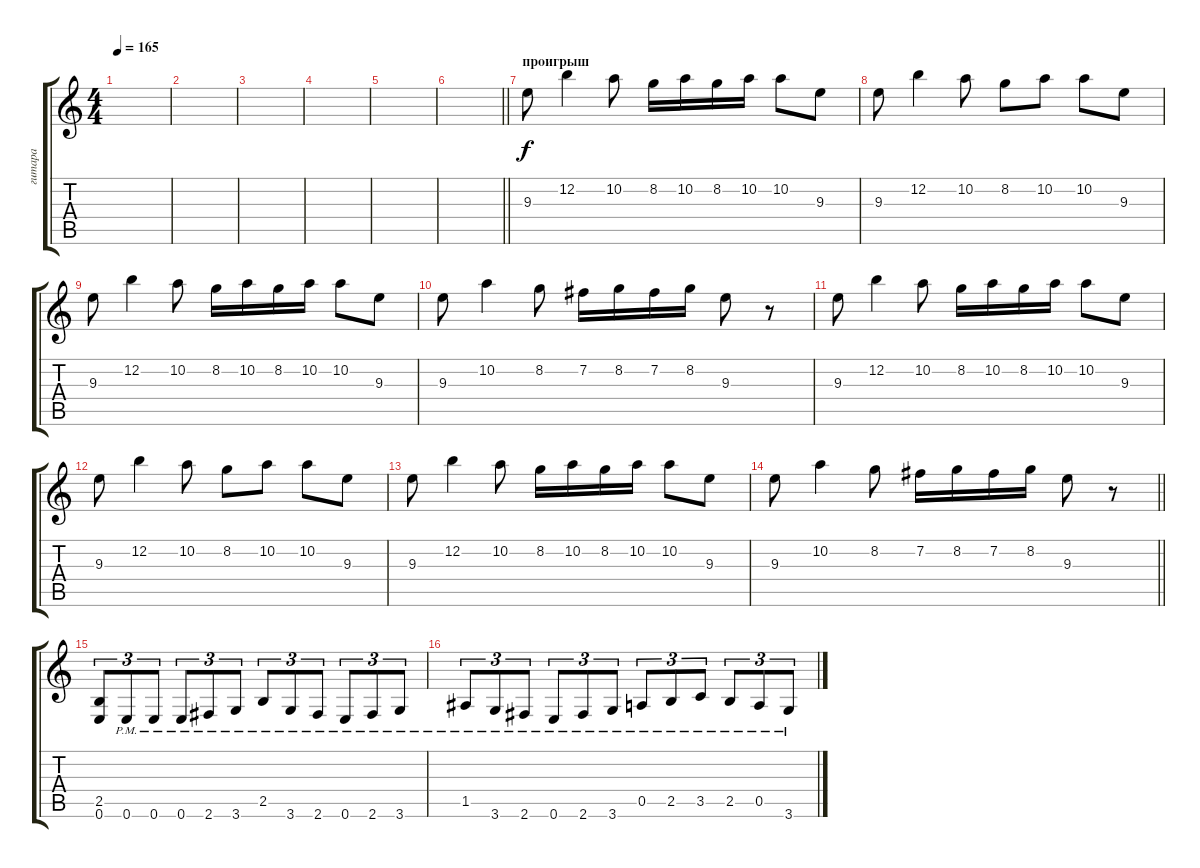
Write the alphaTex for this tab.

\track ("гитара" "гитара") {instrument overdrivenguitar}
\staff {score tabs}
\tuning (E4 B3 G3 D3 A2 E2) {hide}
\ts (4 4)
\tempo 165
\clef g2
\ks c
|
|
|
|
|
\barLineRight lightlight
|
\section ("" "проигрыш")
9.3.8 12.2.4 10.2.8 8.2.16 10.2.16 8.2.16 10.2.16 10.2.8 9.3.8 |
9.3.8 12.2.4 10.2.8 8.2.8 10.2.8 10.2.8 9.3.8 |
9.3.8 12.2.4 10.2.8 8.2.16 10.2.16 8.2.16 10.2.16 10.2.8 9.3.8 |
9.3.8 10.2.4 8.2.8 7.2.16 8.2.16 7.2.16 8.2.16 9.3.8 r.8 |
9.3.8 12.2.4 10.2.8 8.2.16 10.2.16 8.2.16 10.2.16 10.2.8 9.3.8 |
9.3.8 12.2.4 10.2.8 8.2.8 10.2.8 10.2.8 9.3.8 |
9.3.8 12.2.4 10.2.8 8.2.16 10.2.16 8.2.16 10.2.16 10.2.8 9.3.8 |
\barLineRight lightlight
9.3.8 10.2.4 8.2.8 7.2.16 8.2.16 7.2.16 8.2.16 9.3.8 r.8 |
\section ("" "")
(2.5 0.6).8{tu (3 2)} 0.6{pm}.8{tu (3 2)} 0.6{pm}.8{tu (3 2)} 0.6{pm}.8{tu (3 2)} 2.6{pm}.8{tu (3 2)} 3.6{pm}.8{tu (3 2)} 2.5{pm}.8{tu (3 2)} 3.6{pm}.8{tu (3 2)} 2.6{pm}.8{tu (3 2)} 0.6{pm}.8{tu (3 2)} 2.6{pm}.8{tu (3 2)} 3.6{pm}.8{tu (3 2)} |
1.5{pm}.8{tu (3 2)} 3.6{pm}.8{tu (3 2)} 2.6{pm}.8{tu (3 2)} 0.6{pm}.8{tu (3 2)} 2.6{pm}.8{tu (3 2)} 3.6{pm}.8{tu (3 2)} 0.5{pm}.8{tu (3 2)} 2.5{pm}.8{tu (3 2)} 3.5{pm}.8{tu (3 2)} 2.5{pm}.8{tu (3 2)} 0.5{pm}.8{tu (3 2)} 3.6{pm}.8{tu (3 2)}
